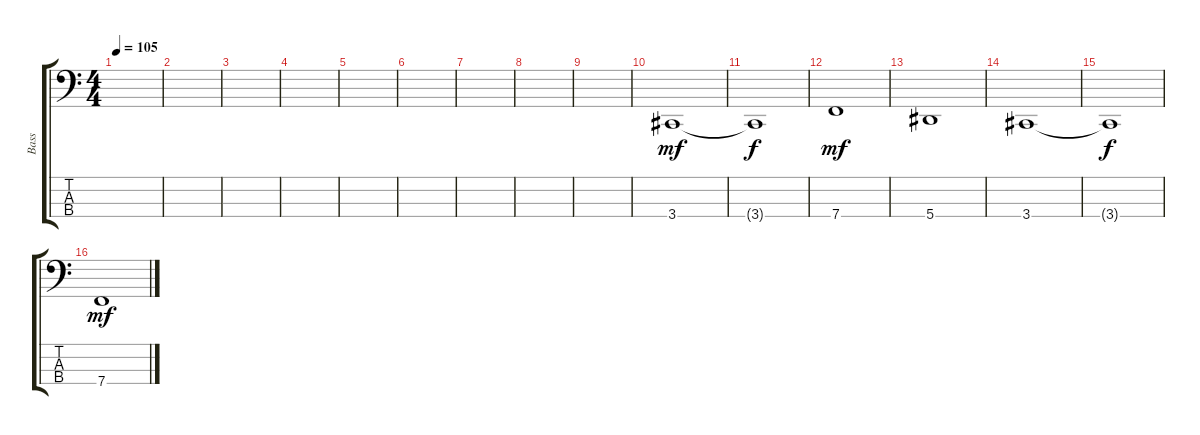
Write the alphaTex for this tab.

\track ("Bass" "Bass") {instrument electricbassfinger}
\staff {score tabs}
\tuning (Eb2 Bb1 F1 Bb0) {hide}
\ts (4 4)
\tempo 105
\clef f4
\ks c
|
|
|
|
|
|
|
|
|
3.4.1{dy mf} |
3.4{t}.1{dy f} |
7.4.1{dy mf} |
5.4.1 |
3.4.1 |
3.4{t}.1{dy f} |
7.4.1{dy mf}
